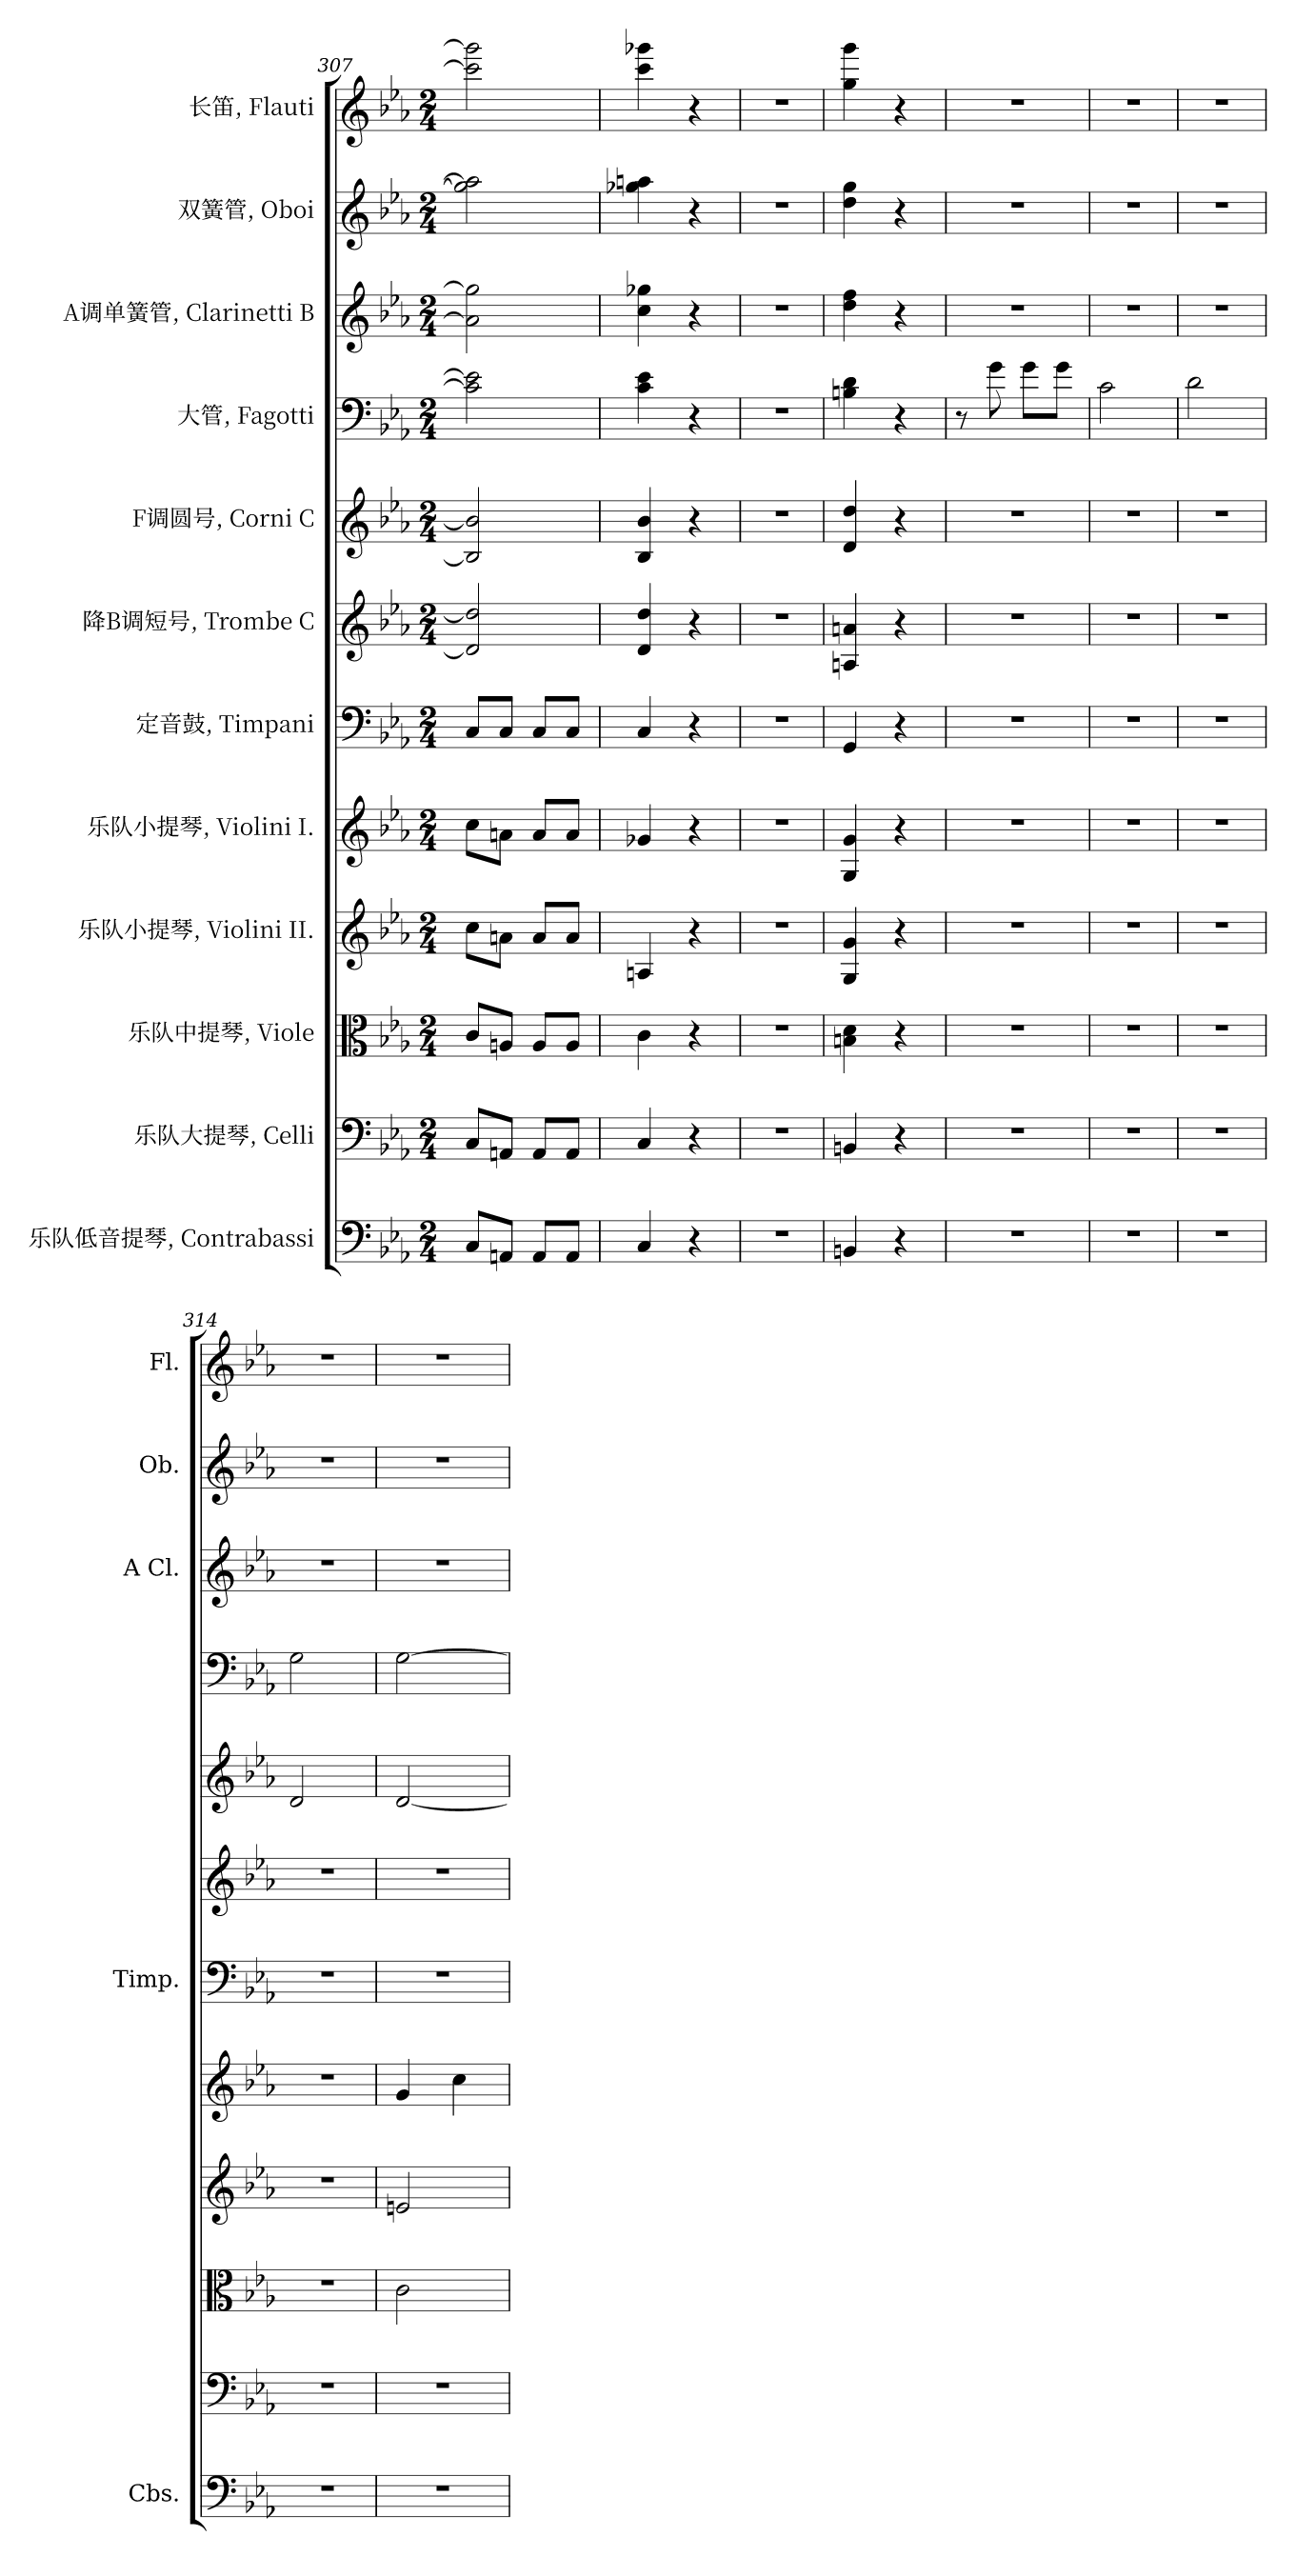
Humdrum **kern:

**kern	**kern	**kern	**kern	**kern	**kern	**kern	**kern	**kern	**kern	**kern	**kern
*part12	*part11	*part10	*part9	*part8	*part7	*part6	*part5	*part4	*part3	*part2	*part1
*staff12	*staff11	*staff10	*staff9	*staff8	*staff7	*staff6	*staff5	*staff4	*staff3	*staff2	*staff1
*I"乐队低音提琴, Contrabassi	*I"乐队大提琴, Celli	*I"乐队中提琴, Viole	*I"乐队小提琴, Violini II.	*I"乐队小提琴, Violini I.	*I"定音鼓, Timpani	*I"降B调短号, Trombe C	*I"F调圆号, Corni C	*I"大管, Fagotti	*I"A调单簧管, Clarinetti B	*I"双簧管, Oboi	*I"长笛, Flauti
*I'Cbs.	*	*	*	*	*I'Timp.	*	*	*	*I'A Cl.	*I'Ob.	*I'Fl.
*clefF4	*clefF4	*clefC3	*clefG2	*clefG2	*clefF4	*clefG2	*clefG2	*clefF4	*clefG2	*clefG2	*clefG2
*ITrd7c12	*	*	*	*	*	*ITrd1c2	*ITrd4c7	*	*ITrd2c3	*	*
*k[b-e-a-]	*k[b-e-a-]	*k[b-e-a-]	*k[b-e-a-]	*k[b-e-a-]	*k[b-e-a-]	*k[b-e-a-d-g-]	*k[b-e-a-d-]	*k[b-e-a-]	*k[]	*k[b-e-a-]	*k[b-e-a-]
*M2/4	*M2/4	*M2/4	*M2/4	*M2/4	*M2/4	*M2/4	*M2/4	*M2/4	*M2/4	*M2/4	*M2/4
=307	=307	=307	=307	=307	=307	=307	=307	=307	=307	=307	=307
8CC/L	8C/L	8c/L	8cc\L	8cc\L	8C/L	2c/] 2cc/]	2E-/] 2e-/]	2c\] 2e-\]	2f#\] 2ee-\]	2gg-\] 2aa\]	2ccc\] 2ggg-\]
8AAAn/J	8AAn/J	8An/J	8an\J	8an\J	8C/J	.	.	.	.	.	.
8AAA/L	8AA/L	8A/L	8a/L	8a/L	8C/L	.	.	.	.	.	.
8AAA/J	8AA/J	8A/J	8a/J	8a/J	8C/J	.	.	.	.	.	.
!!LO:PB:g=z
=308	=308	=308	=308	=308	=308	=308	=308	=308	=308	=308	=308
4CC/	4C/	4c\	4An/	4g-X/	4C/	4c/ 4cc/	4E-/ 4e-/	4c\ 4e-\	4a\ 4ee-X\	4gg-X\ 4aan\	4ccc\ 4ggg-X\
4r	4r	4r	4r	4r	4r	4r	4r	4r	4r	4r	4r
=309	=309	=309	=309	=309	=309	=309	=309	=309	=309	=309	=309
2r	2r	2r	2r	2r	2r	2r	2r	2r	2r	2r	2r
=310	=310	=310	=310	=310	=310	=310	=310	=310	=310	=310	=310
4BBBn/	4BBn/	4Bn\ 4d\	4G/ 4g/	4G/ 4g/	4GG/	4Gn/ 4gn/	4G/ 4g/	4Bn\ 4d\	4b\ 4dd\	4dd\ 4gg\	4gg\ 4ggg\
4r	4r	4r	4r	4r	4r	4r	4r	4r	4r	4r	4r
=311	=311	=311	=311	=311	=311	=311	=311	=311	=311	=311	=311
2r	2r	2r	2r	2r	2r	2r	2r	8r	2r	2r	2r
.	.	.	.	.	.	.	.	8g\	.	.	.
.	.	.	.	.	.	.	.	8g\L	.	.	.
.	.	.	.	.	.	.	.	8g\J	.	.	.
=312	=312	=312	=312	=312	=312	=312	=312	=312	=312	=312	=312
2r	2r	2r	2r	2r	2r	2r	2r	2c\	2r	2r	2r
=313	=313	=313	=313	=313	=313	=313	=313	=313	=313	=313	=313
2r	2r	2r	2r	2r	2r	2r	2r	2d\	2r	2r	2r
=314	=314	=314	=314	=314	=314	=314	=314	=314	=314	=314	=314
2r	2r	2r	2r	2r	2r	2r	2G/	2G\	2r	2r	2r
=315	=315	=315	=315	=315	=315	=315	=315	=315	=315	=315	=315
2r	2r	2c\	2en/	4g/	2r	2r	[2G/	[2G\	2r	2r	2r
.	.	.	.	4cc\	.	.	.	.	.	.	.
=	=	=	=	=	=	=	=	=	=	=	=
*-	*-	*-	*-	*-	*-	*-	*-	*-	*-	*-	*-
